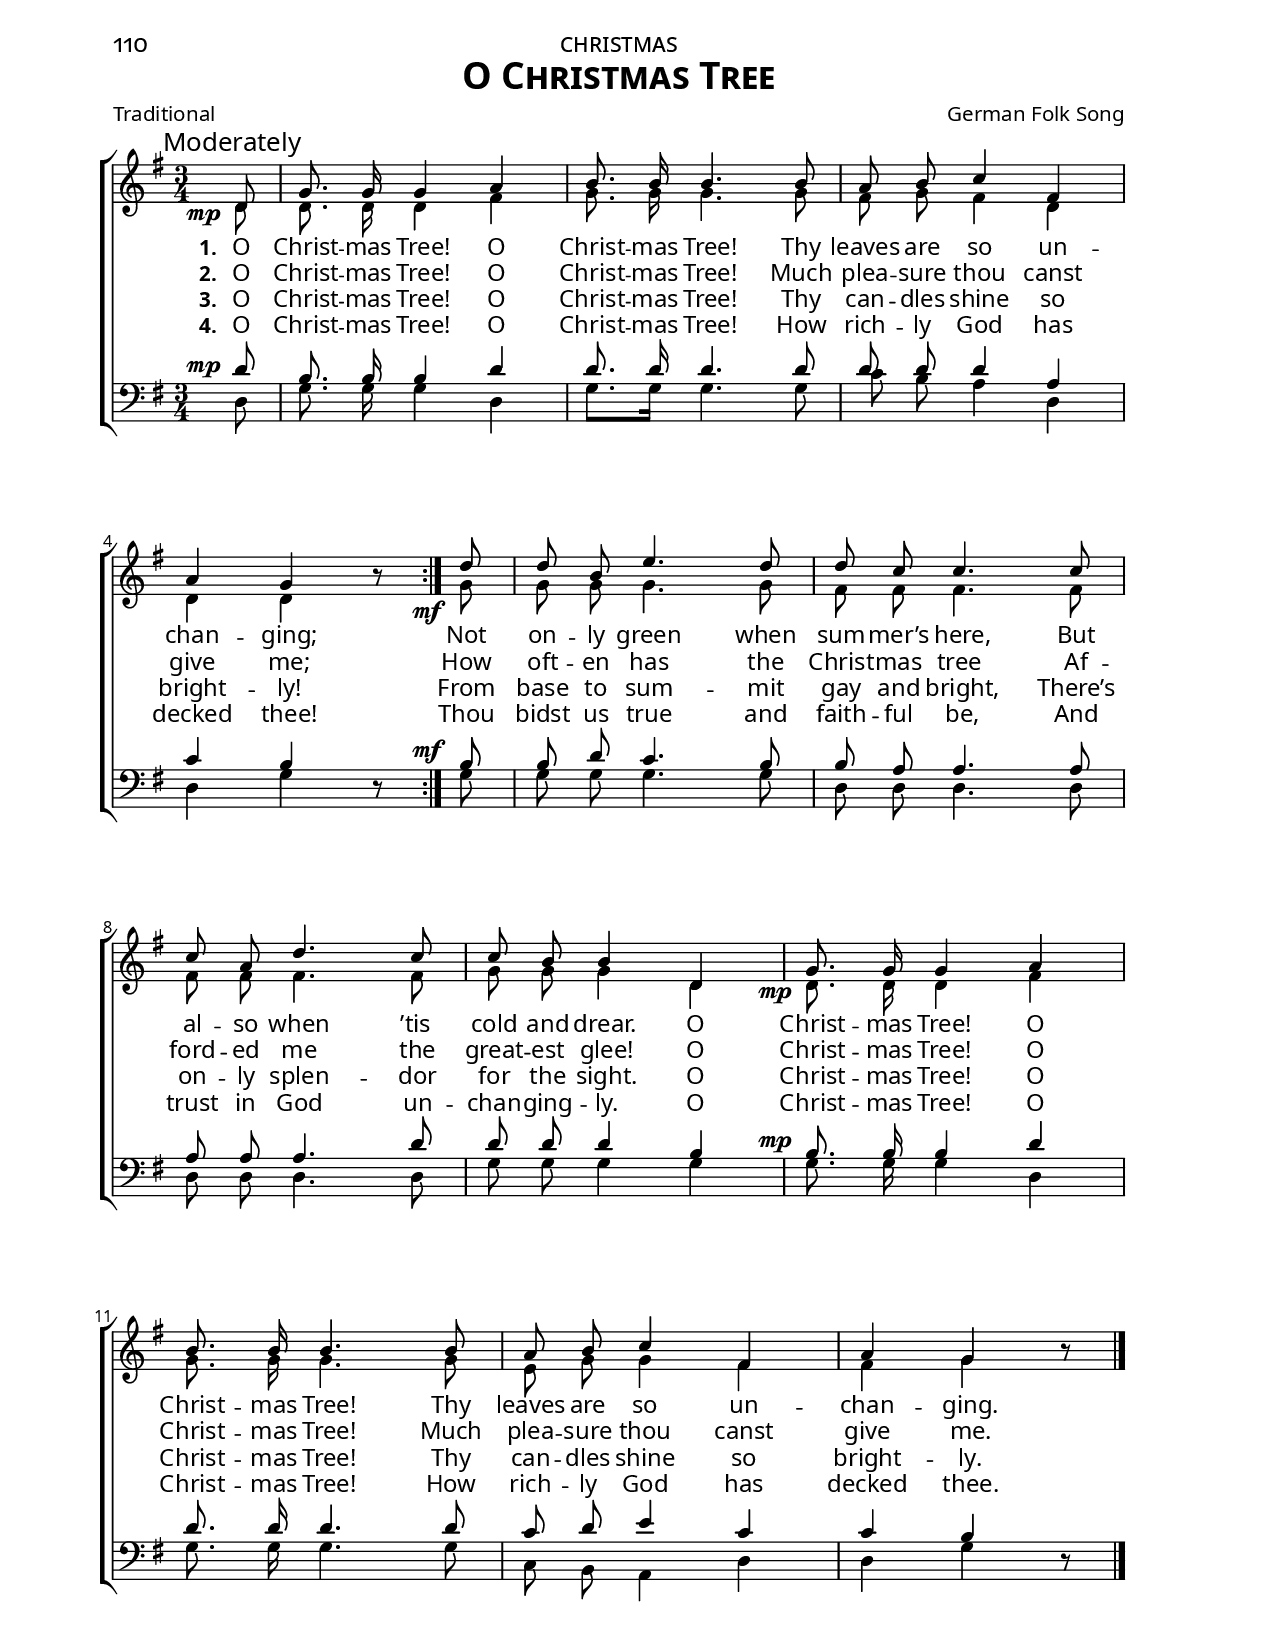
\version "2.14.2"
\include "util.ly"
\header {
  title = \markup{\override #'(font-name . "Garamond Premier Pro Semibold"){ \abs-fontsize #18 \smallCapsOldStyle"O Christmas Tree"}}
  poet = \markup\oldStyleNum"Traditional"
  composer = \markup\oldStyleNum"German Folk Song"
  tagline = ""
}
\paper {
  paper-height = 11\in
  paper-width = 8.5\in
  indent = 0\in
  %system-system-spacing = #'((basic-distance . 10) (padding . 0))
  %system-system-spacing =
  %  #'((basic-distance . 0)
  %     (minimum-distance . 0)
  %     (padding . -0.35)
  %     (stretchability . 100))
  ragged-last-bottom = ##f
  ragged-bottom = ##f
  two-sided = ##t
  inner-margin = 1\in
  outer-margin = 0.75\in
  top-margin = 0.26\in
  bottom-margin = 0.25\in
  first-page-number = #110
  print-first-page-number = ##t
  headerLine = \markup{\override #'(font-name . "Garamond Premier Pro") \smallCapsOldStyle"christmas"}
  oddHeaderMarkup = \markup\fill-line{
     \override #'(font-name . "Garamond Premier Pro")\abs-fontsize #12.5
     \combine 
        \fill-line{"" \on-the-fly #print-page-number-check-first
        \oldStylePageNum""
        }
        \fill-line{\headerLine}
  }
  evenHeaderMarkup = \markup {
     \override #'(font-name . "Garamond Premier Pro")\abs-fontsize #12.5
     \combine
        \on-the-fly #print-page-number-check-first
        \oldStylePageNum""
        \fill-line{\headerLine}
  }
}
#(set-global-staff-size 18) \paper{ #(define fonts (make-pango-font-tree "Garamond Premier Pro" "Garamond Premier Pro" "Garamond Premier Pro" (/ 18 20))) }
global = {
  \key g \major
  \time 3/4
  \override DynamicLineSpanner #'staff-padding = #0.0
  \override DynamicLineSpanner #'Y-extent = #'(1 . 1)
  \override DynamicText #'X-offset = #-5
}

sopMusic = \relative c' {
  \once \override Score.RehearsalMark #'self-alignment-X = #LEFT
  \mark "Moderately"
  \partial 8 d8_\mp |
  g8.\noBeam g16 g4 a |
  b8.\noBeam b16 b4. b8 |
  a8\noBeam b c4 fis, | \break
  
  \partial 8*5 a g b8\rest \bar ":|."
  \partial 8 d8_\mf |
  d\noBeam b e4. d8 |
  d\noBeam c c4. c8 | \break
  
  c8\noBeam a d4. c8 |
  c\noBeam b b4 d, |
  g8.\noBeam_\mp g16 g4 a | \break
  
  b8.\noBeam b16 b4. b8 |
  a\noBeam b c4 fis, |
  \partial 8*5 a4 g b8\rest \bar "|."
}
sopWords = \lyricmode {
  
}

altoMusic = \relative c' {
  d8 |
  d8.\noBeam d16 d4 fis |
  g8.\noBeam g16 g4. g8 |
  fis8\noBeam g fis4 d |
  
  d d s8 |
  g8 |
  g\noBeam g g4. g8 |
  fis8\noBeam fis fis4. fis8 |
  
  fis\noBeam fis fis4. fis8 |
  g\noBeam g g4 d |
  d8.\noBeam d16 d4 fis |
  
  g8.\noBeam g16 g4. g8 |
  e\noBeam g g4 fis |
  fis g s8 \bar "|."
}
altoWords = \lyricmode {
  \dropLyricsIX
  \set stanza = #"1. "
  O Christ -- mas Tree! O Christ -- mas Tree!
  Thy leaves are so un -- chan -- ging;
  Not on -- ly green when sum -- mer’s here,
  But al -- so when ’tis cold and drear.
  O Christ -- mas Tree! O Christ -- mas Tree!
  Thy leaves are so un -- chan -- ging.
}
altoWordsII = \lyricmode {
  \dropLyricsIX
  \set stanza = #"2. "
  O Christ -- mas Tree! O Christ -- mas Tree!
  Much plea -- sure thou canst give me;
  How oft -- en has the Christ -- mas tree
  Af -- ford -- ed me the great -- est glee!
  O Christ -- mas Tree! O Christ -- mas Tree!
  Much plea -- sure thou canst give me.
}
altoWordsIII = \lyricmode {
  \dropLyricsIX
  \set stanza = #"3. "
  O Christ -- mas Tree! O Christ -- mas Tree!
  Thy can -- dles shine so bright -- ly!
  From base to sum -- mit gay and bright,
  There’s on -- ly splen -- dor for the sight.
  O Christ -- mas Tree! O Christ -- mas Tree!
  Thy can -- dles shine so bright -- ly.
}
altoWordsIV = \lyricmode {
  \dropLyricsIX
  \set stanza = #"4. "
  O Christ -- mas Tree! O Christ -- mas Tree!
  How rich -- ly God has decked thee!
  Thou bidst us true and faith -- ful be,
  And trust in God un -- chan -- ging -- ly.
  O Christ -- mas Tree! O Christ -- mas Tree!
  How rich -- ly God has decked thee.
}
altoWordsV = \lyricmode {
}

tenorMusic = \relative c' {
  d8^\mp |
  b8.\noBeam b16 b4 d |
  d8.\noBeam d16 d4. d8 |
  d\noBeam d d4 a |
  
  c b s8 |
  b8^\mf |
  b\noBeam d c4. b8 |
  b\noBeam a a4. a8 |
  
  a\noBeam a a4. d8 |
  d\noBeam d d4 b |
  b8.\noBeam^\mp b16 b4 d |
  
  d8.\noBeam d16 d4. d8 |
  c\noBeam d e4 c |
  c b s8 \bar "|."
}
tenorWords = \lyricmode {

}

bassMusic = \relative c {
  d8 |
  g8.\noBeam g16 g4 d |
  g8. g16 g4. g8 |
  c8\noBeam b8\noBeam a4 d, |
  
  d g d8\rest |
  g |
  g\noBeam g g4. g8 |
  d\noBeam d d4. d8 |
  
  d\noBeam d d4. d8 |
  g\noBeam g g4 g |
  g8.\noBeam g16 g4 d |
  
  g8.\noBeam g16 g4. g8 |
  c,\noBeam b a4 d |
  d g d8\rest \bar "|."
}
bassWords = \lyricmode {

}

\score {
  <<
   \new ChoirStaff <<
%    \new Lyrics = sopranos \with { \override VerticalAxisGroup #'nonstaff-relatedstaff-spacing = #'((basic-distance . 1)) }
    \new Staff = women <<
      \new Voice = "sopranos" { \voiceOne << \global \sopMusic >> }
      \new Voice = "altos" { \voiceTwo << \global \altoMusic >> }
    >>
    \new Lyrics \with { alignAboveContext = #"women" \override VerticalAxisGroup #'nonstaff-relatedstaff-spacing = #'((basic-distance . 1))} \lyricsto "sopranos" \sopWords
    \new Lyrics = "altosV"  \with { alignBelowContext = #"women" } \lyricsto "sopranos" \altoWordsV
    \new Lyrics = "altosIV"  \with { alignBelowContext = #"women" } \lyricsto "sopranos" \altoWordsIV
    \new Lyrics = "altosIII"  \with { alignBelowContext = #"women" } \lyricsto "sopranos" \altoWordsIII
    \new Lyrics = "altosII"  \with { alignBelowContext = #"women" } \lyricsto "sopranos" \altoWordsII
    \new Lyrics = "altos"  \with { alignBelowContext = #"women" \override VerticalAxisGroup #'nonstaff-relatedstaff-spacing = #'((padding . -0.5))} \lyricsto "sopranos" \altoWords
   \new Staff = men <<
      \clef bass
      \new Voice = "tenors" { \voiceOne << \global \tenorMusic >> }
      \new Voice = "basses" { \voiceTwo << \global \bassMusic >> }
    >>
    \new Lyrics \with { alignAboveContext = #"men" \override VerticalAxisGroup #'nonstaff-relatedstaff-spacing = #'((basic-distance . 1)) } \lyricsto "tenors" \tenorWords
    \new Lyrics \with { alignBelowContext = #"men" \override VerticalAxisGroup #'nonstaff-relatedstaff-spacing = #'((basic-distance . 1)) } \lyricsto "basses" \bassWords
  >>
%    \new PianoStaff << \new Staff { \new Voice { \pianoRH } } \new Staff { \clef "bass" \pianoLH } >>
  >>
  \layout {
  \context {
    \Lyrics
    \override LyricText #'font-size = #1.3
  }
    \context {
      \Score
      %\override SpacingSpanner #'base-shortest-duration = #(ly:make-moment 1 8)
      %\override SpacingSpanner #'common-shortest-duration = #(ly:make-moment 1 4)
    }
    \context {
      % Remove all empty staves
      % \Staff \RemoveEmptyStaves \override VerticalAxisGroup #'remove-first = ##t
    }
    \context {
      \Lyrics
      \override LyricText #'X-offset = #center-on-word
    }
  }
}

